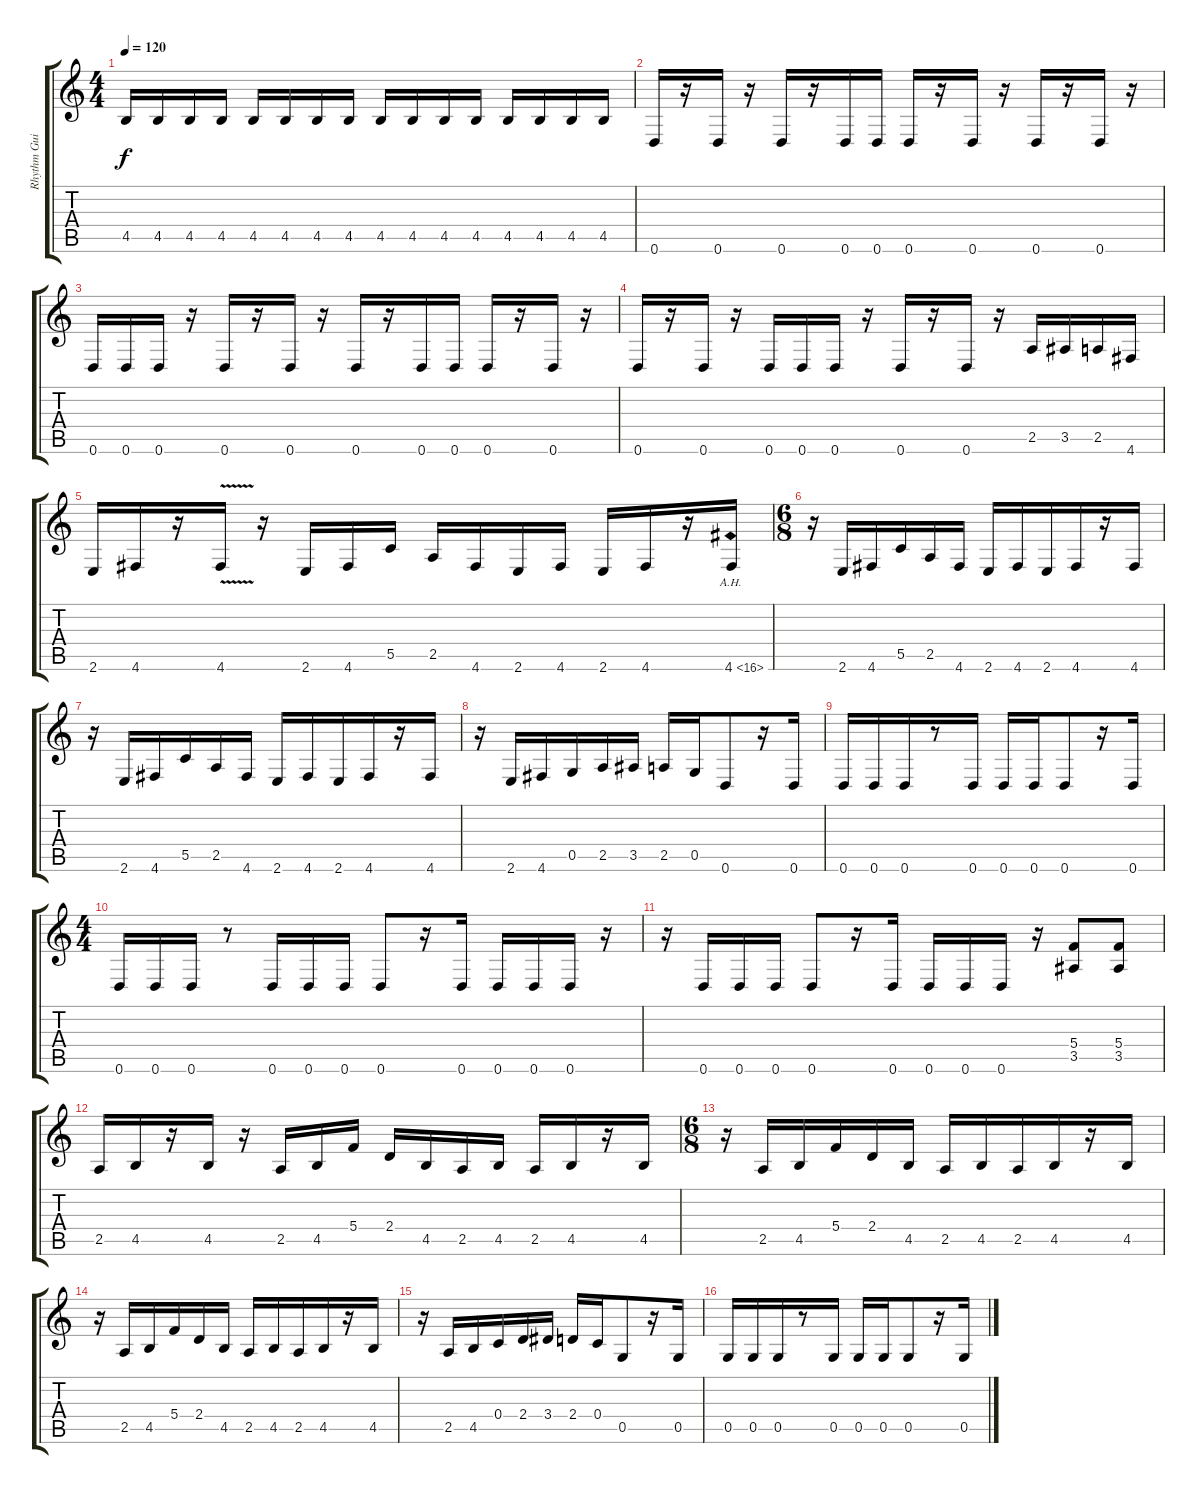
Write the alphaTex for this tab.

\track ("Rhythm Guitar" "Rhythm Gui") {instrument distortionguitar}
\staff {score tabs}
\tuning (D4 A3 F3 C3 G2 D2) {hide}
\ts (4 4)
\tempo 120
\clef g2
\ks c
4.5.16{dy f} 4.5.16 4.5.16 4.5.16 4.5.16 4.5.16 4.5.16 4.5.16 4.5.16 4.5.16 4.5.16 4.5.16 4.5.16 4.5.16 4.5.16 4.5.16 |
0.6.16 r.16 0.6.16 r.16 0.6.16 r.16 0.6.16 0.6.16 0.6.16 r.16 0.6.16 r.16 0.6.16 r.16 0.6.16 r.16 |
0.6.16 0.6.16 0.6.16 r.16 0.6.16 r.16 0.6.16 r.16 0.6.16 r.16 0.6.16 0.6.16 0.6.16 r.16 0.6.16 r.16 |
0.6.16 r.16 0.6.16 r.16 0.6.16 0.6.16 0.6.16 r.16 0.6.16 r.16 0.6.16 r.16 2.5.16 3.5.16 2.5.16 4.6.16 |
2.6.16 4.6.16 r.16 4.6{v}.16 r.16 2.6.16 4.6.16 5.5.16 2.5.16 4.6.16 2.6.16 4.6.16 2.6.16 4.6.16 r.16 4.6{ah 12}.16 |
\ts (6 8)
r.16 2.6.16 4.6.16 5.5.16 2.5.16 4.6.16 2.6.16 4.6.16 2.6.16 4.6.16 r.16 4.6.16 |
r.16 2.6.16 4.6.16 5.5.16 2.5.16 4.6.16 2.6.16 4.6.16 2.6.16 4.6.16 r.16 4.6.16 |
r.16 2.6.16 4.6.16 0.5.16 2.5.16 3.5.16 2.5.16 0.5.16 0.6.8 r.16 0.6.16 |
0.6.16 0.6.16 0.6.16 r.8 0.6.16 0.6.16 0.6.16 0.6.8 r.16 0.6.16 |
\ts (4 4)
0.6.16 0.6.16 0.6.16 r.8 0.6.16 0.6.16 0.6.16 0.6.8 r.16 0.6.16 0.6.16 0.6.16 0.6.16 r.16 |
r.16 0.6.16 0.6.16 0.6.16 0.6.8 r.16 0.6.16 0.6.16 0.6.16 0.6.16 r.16 (5.4 3.5).8 (5.4 3.5).8 |
2.5.16 4.5.16 r.16 4.5.16 r.16 2.5.16 4.5.16 5.4.16 2.4.16 4.5.16 2.5.16 4.5.16 2.5.16 4.5.16 r.16 4.5.16 |
\ts (6 8)
r.16 2.5.16 4.5.16 5.4.16 2.4.16 4.5.16 2.5.16 4.5.16 2.5.16 4.5.16 r.16 4.5.16 |
r.16 2.5.16 4.5.16 5.4.16 2.4.16 4.5.16 2.5.16 4.5.16 2.5.16 4.5.16 r.16 4.5.16 |
r.16 2.5.16 4.5.16 0.4.16 2.4.16 3.4.16 2.4.16 0.4.16 0.5.8 r.16 0.5.16 |
0.5.16 0.5.16 0.5.16 r.8 0.5.16 0.5.16 0.5.16 0.5.8 r.16 0.5.16
